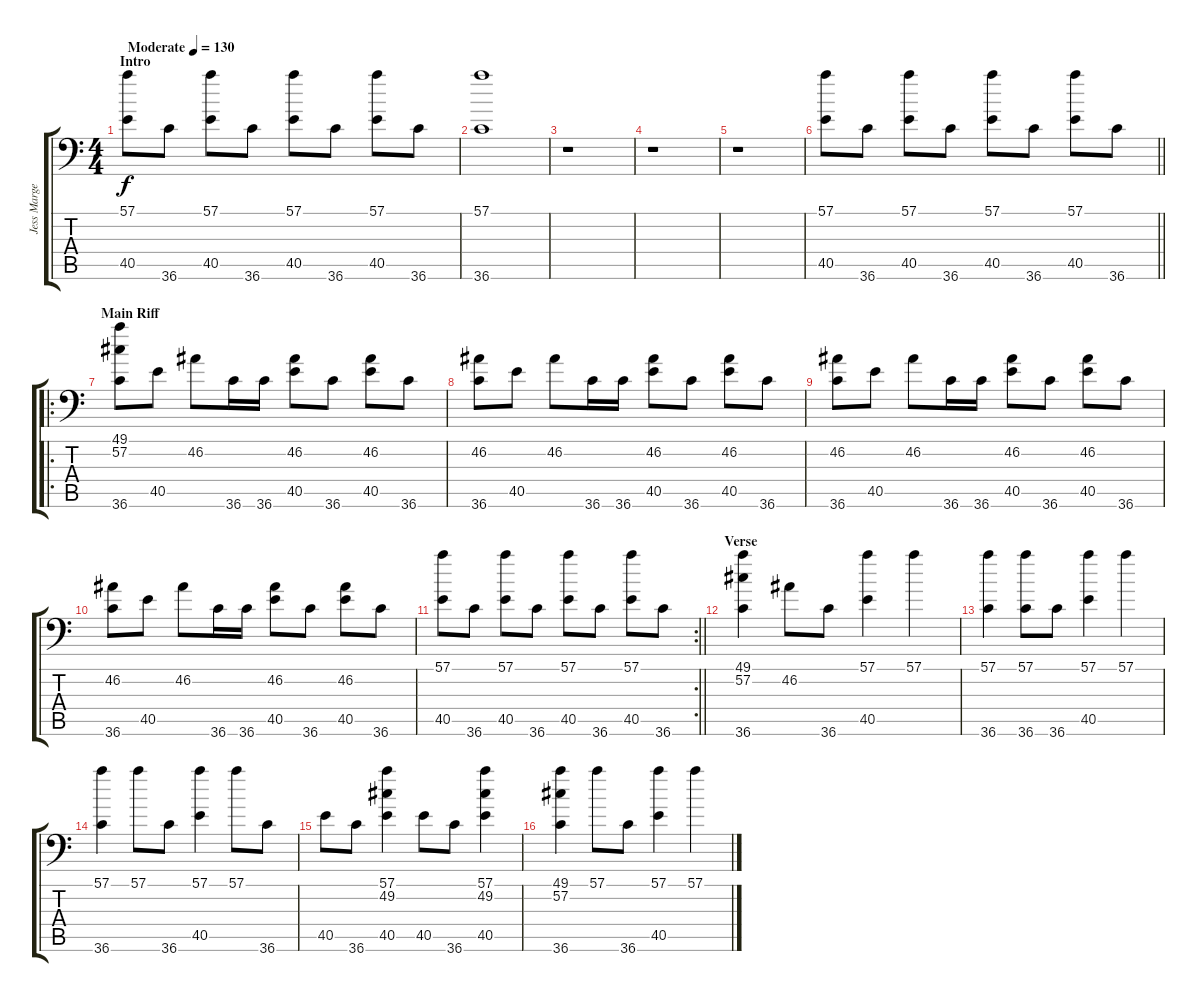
\track ("Jess Margera" "Jess Marge") {instrument acousticgrandpiano}
\staff {score tabs}
\tuning (C-1 C-1 C-1 C-1 C-1 C-1) {hide}
\ts (4 4)
\section ("" "Intro")
\tempo (130 "Moderate")
\clef f4
\ks c
(57.1 40.5).8{dy f instrument acousticgrandpiano} 36.6.8 (57.1 40.5).8 36.6.8 (57.1 40.5).8 36.6.8 (57.1 40.5).8 36.6.8 |
(57.1 36.6).1 |
r.1 |
r.1 |
r.1 |
\barLineRight lightlight
(57.1 40.5).8 36.6.8 (57.1 40.5).8 36.6.8 (57.1 40.5).8 36.6.8 (57.1 40.5).8 36.6.8 |
\ro
\section ("" "Main Riff")
(49.1 57.2 36.6).8 40.5.8 46.2.8 36.6.16 36.6.16 (46.2 40.5).8 36.6.8 (46.2 40.5).8 36.6.8 |
(46.2 36.6).8 40.5.8 46.2.8 36.6.16 36.6.16 (46.2 40.5).8 36.6.8 (46.2 40.5).8 36.6.8 |
(46.2 36.6).8 40.5.8 46.2.8 36.6.16 36.6.16 (46.2 40.5).8 36.6.8 (46.2 40.5).8 36.6.8 |
(46.2 36.6).8 40.5.8 46.2.8 36.6.16 36.6.16 (46.2 40.5).8 36.6.8 (46.2 40.5).8 36.6.8 |
\rc 2
\barLineRight lightlight
(57.1 40.5).8 36.6.8 (57.1 40.5).8 36.6.8 (57.1 40.5).8 36.6.8 (57.1 40.5).8 36.6.8 |
\section ("" "Verse")
(49.1 57.2 36.6).4 46.2.8 36.6.8 (57.1 40.5).4 57.1.4 |
(57.1 36.6).4 (57.1 36.6).8 36.6.8 (57.1 40.5).4 57.1.4 |
(57.1 36.6).4 57.1.8 36.6.8 (57.1 40.5).4 57.1.8 36.6.8 |
40.5.8 36.6.8 (57.1 49.2 40.5).4 40.5.8 36.6.8 (57.1 49.2 40.5).4 |
(49.1 57.2 36.6).4 57.1.8 36.6.8 (57.1 40.5).4 57.1.4
